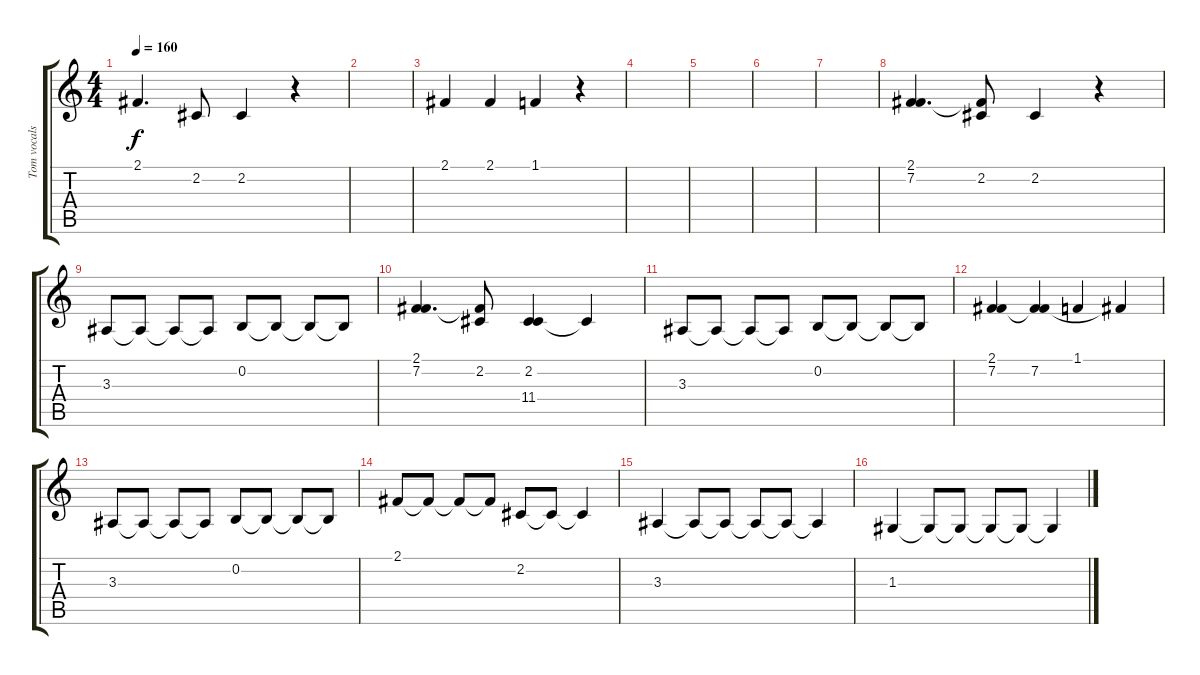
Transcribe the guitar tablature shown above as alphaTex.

\track ("Tom vocals(2)" "Tom vocals") {instrument altosax}
\staff {score tabs}
\tuning (E4 B3 G3 D3 A2 E2) {hide}
\ts (4 4)
\tempo 160
\clef g2
\ks c
2.1.4{d dy f} 2.2.8 2.2.4 r.4 |
|
2.1.4 2.1.4 1.1.4 r.4 |
|
|
|
|
(2.1 7.2).4{d} (2.1{t} 2.2).8 2.2.4 r.4 |
3.3.8 3.3{t}.8 3.3{t}.8 3.3{t}.8 0.2.8 0.2{t}.8 0.2{t}.8 0.2{t}.8 |
(2.1 7.2).4{d} (2.1{t} 2.2).8 (2.2 11.4).4 11.4{t}.4 |
3.3.8 3.3{t}.8 3.3{t}.8 3.3{t}.8 0.2.8 0.2{t}.8 0.2{t}.8 0.2{t}.8 |
(2.1 7.2).4 (2.1{t} 7.2).4 1.1.4 7.2{t}.4 |
3.3.8 3.3{t}.8 3.3{t}.8 3.3{t}.8 0.2.8 0.2{t}.8 0.2{t}.8 0.2{t}.8 |
2.1.8 2.1{t}.8 2.1{t}.8 2.1{t}.8 2.2.8 2.2{t}.8 2.2{t}.4 |
3.3.4 3.3{t}.8 3.3{t}.8 3.3{t}.8 3.3{t}.8 3.3{t}.4 |
1.3.4 1.3{t}.8 1.3{t}.8 1.3{t}.8 1.3{t}.8 1.3{t}.4
